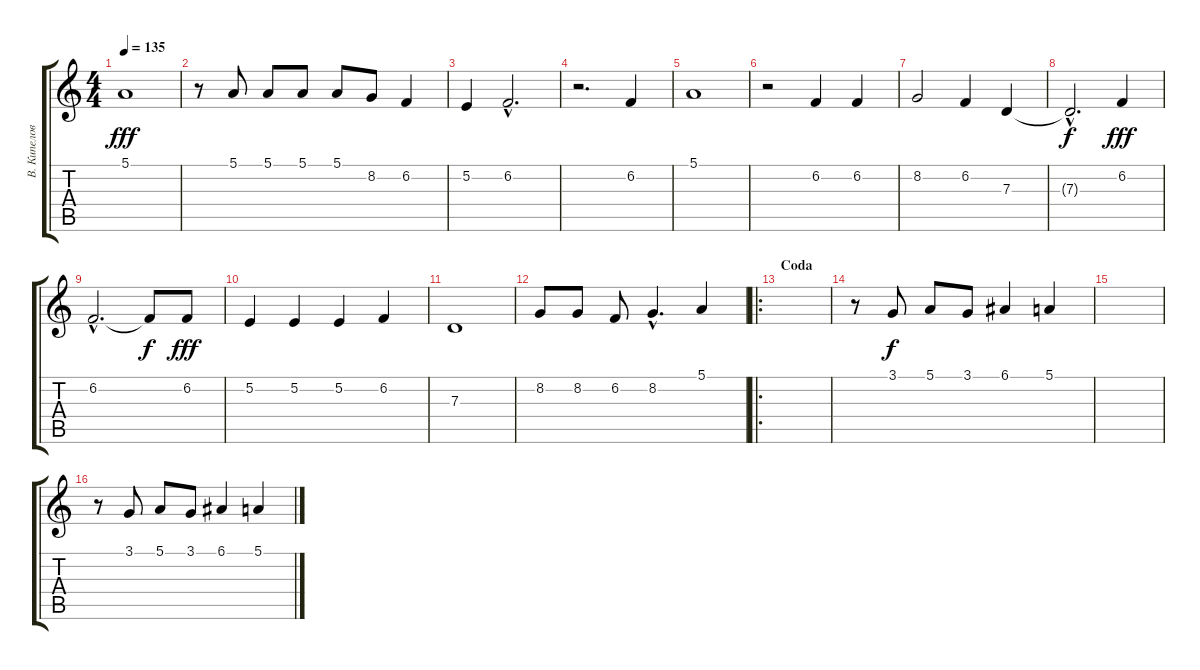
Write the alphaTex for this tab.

\track ("В. Кипелов" "В. Кипелов") {instrument tenorsax}
\staff {score tabs}
\tuning (E4 B3 G3 D3 A2 E2) {hide}
\ts (4 4)
\tempo 135
\clef g2
\ks c
5.1.1{dy fff} |
r.8 5.1.8 5.1.8 5.1.8 5.1.8 8.2.8 6.2.4 |
5.2.4 6.2{hac}.2{d} |
r.2{d} 6.2.4 |
5.1.1 |
r.2 6.2.4 6.2.4 |
8.2.2 6.2.4 7.3.4 |
7.3{hac t}.2{d dy f} 6.2.4{dy fff} |
6.2{hac}.2{d} 6.2{t}.8{dy f} 6.2.8{dy fff} |
5.2.4 5.2.4 5.2.4 6.2.4 |
7.3.1 |
8.2.8 8.2.8 6.2.8 8.2{hac}.4{d} 5.1.4 |
\ro
\section ("" "Coda")
|
r.8 3.1.8{dy f} 5.1.8 3.1.8 6.1.4 5.1.4 |
|
r.8 3.1.8 5.1.8 3.1.8 6.1.4 5.1.4
